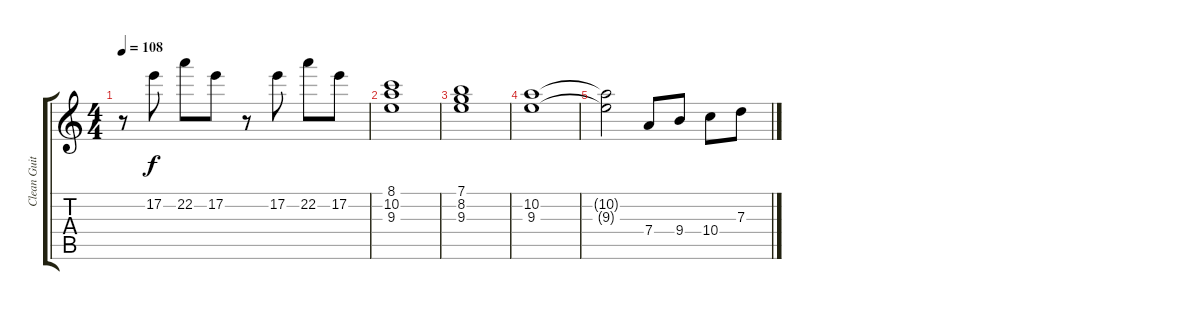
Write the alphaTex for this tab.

\track ("Clean Guitar" "Clean Guit") {instrument electricguitarclean}
\staff {score tabs}
\tuning (E4 B3 G3 D3 A2 E2) {hide}
\ts (4 4)
\tempo 108
\clef g2
\ks c
r.8{dy f} 17.2.8 22.2.8 17.2.8 r.8 17.2.8 22.2.8 17.2.8 |
(8.1 10.2 9.3).1 |
(7.1 8.2 9.3).1 |
(10.2 9.3).1 |
(10.2{t} 9.3{t}).2 7.4.8 9.4.8 10.4.8 7.3.8
